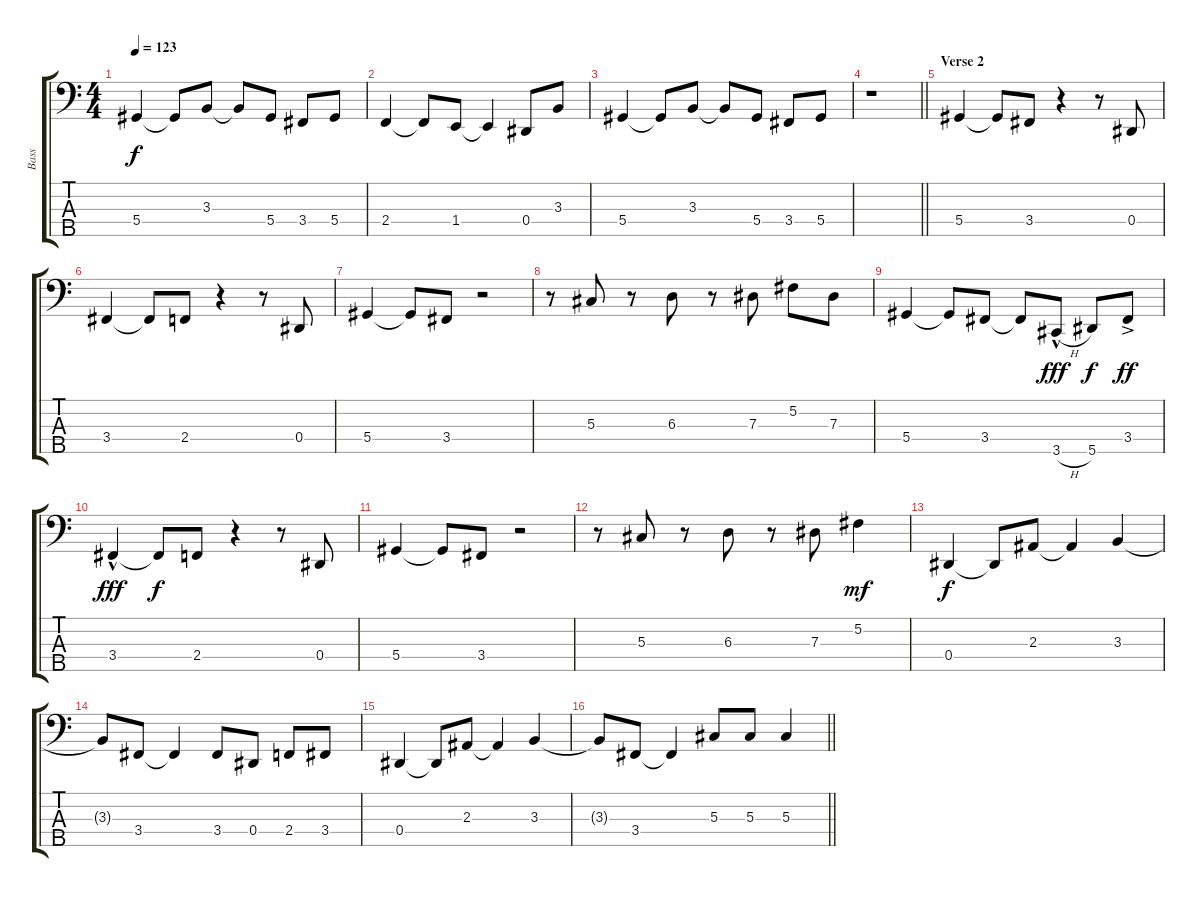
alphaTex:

\track ("Bass" "Bass") {instrument electricbassfinger}
\staff {score tabs}
\tuning (Gb2 Db2 Ab1 Eb1 Bb0) {hide}
\ts (4 4)
\tempo 123
\clef f4
\ks c
5.4.4{dy f} 5.4{t}.8 3.3.8 3.3{t}.8 5.4.8 3.4.8 5.4.8 |
2.4.4 2.4{t}.8 1.4.8 1.4{t}.4 0.4.8 3.3.8 |
5.4.4 5.4{t}.8 3.3.8 3.3{t}.8 5.4.8 3.4.8 5.4.8 |
\barLineRight lightlight
r.1 |
\section ("" "Verse 2")
5.4.4 5.4{t}.8 3.4.8 r.4 r.8 0.4.8 |
3.4.4 3.4{t}.8 2.4.8 r.4 r.8 0.4.8 |
5.4.4 5.4{t}.8 3.4.8 r.2 |
r.8 5.3.8 r.8 6.3.8 r.8 7.3.8 5.2.8 7.3.8 |
5.4.4 5.4{t}.8 3.4.8 3.4{t}.8 3.5{h hac}.8{dy fff} 5.5.8{dy f} 3.4{ac}.8{dy ff} |
3.4{hac}.4{dy fff} 3.4{t}.8{dy f} 2.4.8 r.4 r.8 0.4.8 |
5.4.4 5.4{t}.8 3.4.8 r.2 |
r.8 5.3.8 r.8 6.3.8 r.8 7.3.8 5.2.4{dy mf} |
0.4.4{dy f} 0.4{t}.8 2.3.8 2.3{t}.4 3.3.4 |
3.3{t}.8 3.4.8 3.4{t}.4 3.4.8 0.4.8 2.4.8 3.4.8 |
0.4.4 0.4{t}.8 2.3.8 2.3{t}.4 3.3.4 |
\barLineRight lightlight
3.3{t}.8 3.4.8 3.4{t}.4 5.3.8 5.3.8 5.3.4
